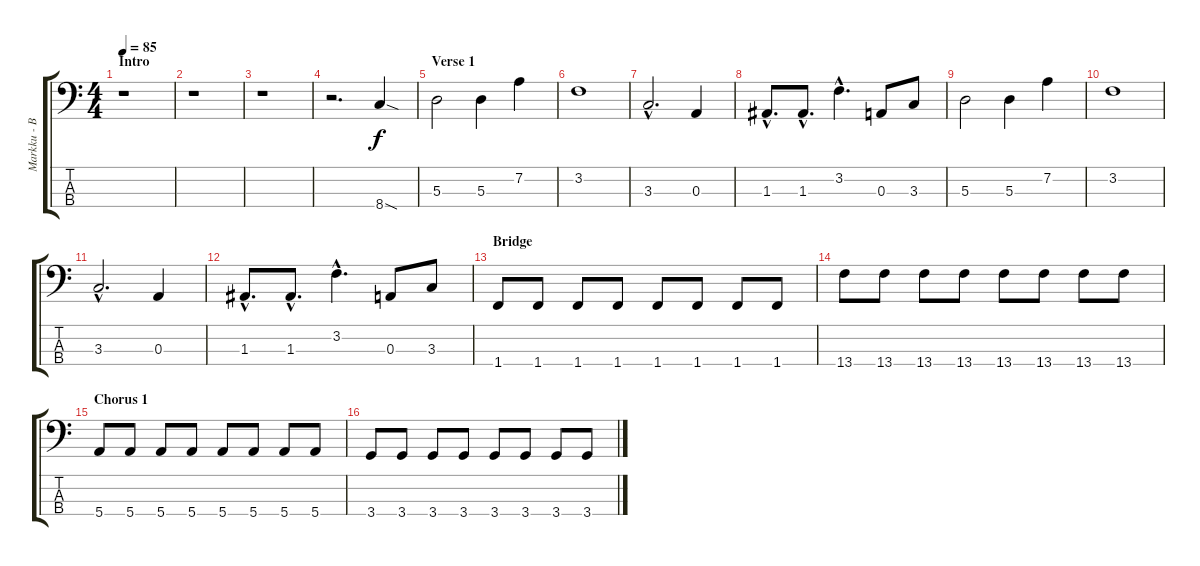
\track ("Markku - Bass" "Markku - B") {instrument electricbassfinger}
\staff {score tabs}
\tuning (G2 D2 A1 E1) {hide}
\ts (4 4)
\section ("" "Intro")
\tempo 85
\clef f4
\ks c
r.1{dy f instrument electricbassfinger} |
r.1 |
r.1 |
r.2{d} 8.4{sod}.4 |
\section ("" "Verse 1")
5.3.2 5.3.4 7.2.4 |
3.2.1 |
3.3{hac}.2{d} 0.3.4 |
1.3{hac}.8{d} 1.3{hac}.8{d} 3.2{hac}.4{d} 0.3.8 3.3.8 |
5.3.2 5.3.4 7.2.4 |
3.2.1 |
3.3{hac}.2{d} 0.3.4 |
1.3{hac}.8{d} 1.3{hac}.8{d} 3.2{hac}.4{d} 0.3.8 3.3.8 |
\section ("" "Bridge")
1.4.8 1.4.8 1.4.8 1.4.8 1.4.8 1.4.8 1.4.8 1.4.8 |
13.4.8 13.4.8 13.4.8 13.4.8 13.4.8 13.4.8 13.4.8 13.4.8 |
\section ("" "Chorus 1")
5.4.8 5.4.8 5.4.8 5.4.8 5.4.8 5.4.8 5.4.8 5.4.8 |
3.4.8 3.4.8 3.4.8 3.4.8 3.4.8 3.4.8 3.4.8 3.4.8
